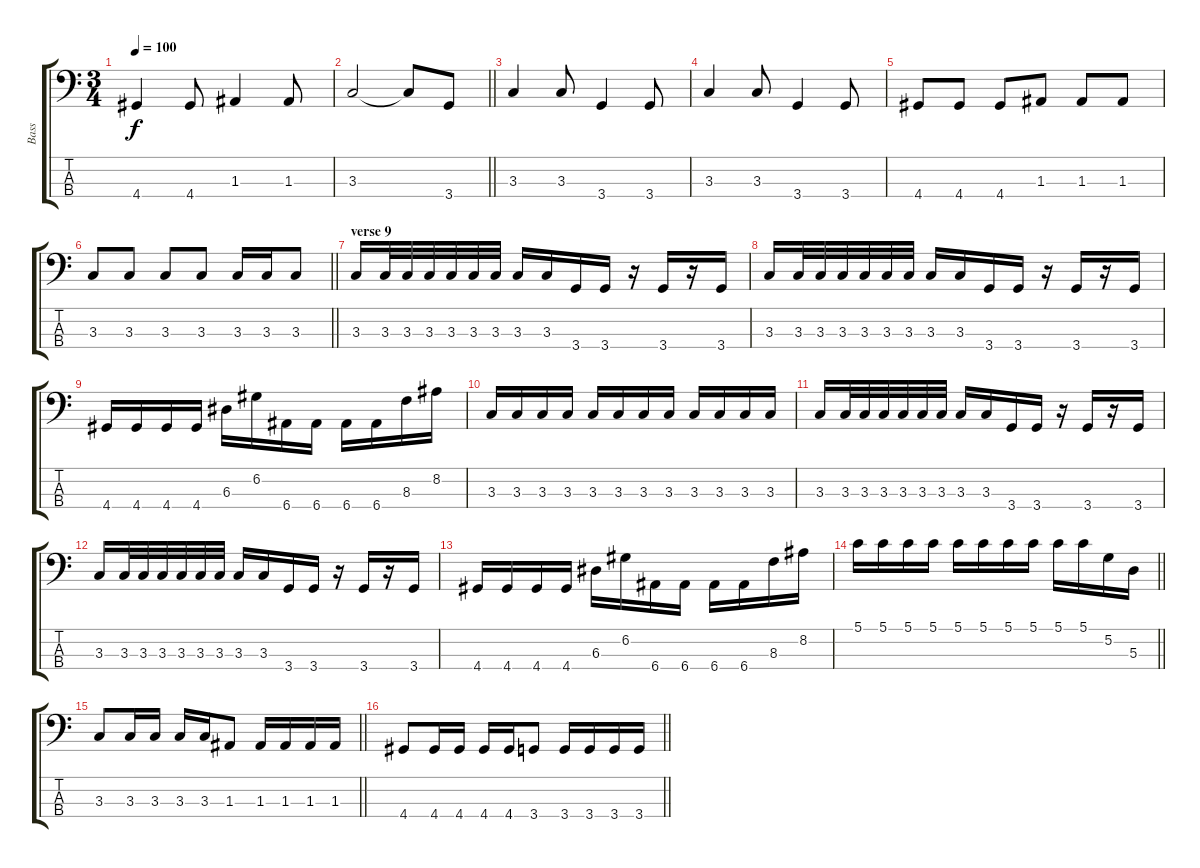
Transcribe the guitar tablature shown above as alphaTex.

\track ("Bass" "Bass") {instrument electricbassfinger}
\staff {score tabs}
\tuning (G2 D2 A1 E1) {hide}
\ts (3 4)
\tempo 100
\clef f4
\ks c
4.4.4{dy f} 4.4.8 1.3.4 1.3.8 |
\barLineRight lightlight
3.3.2 3.3{t}.8 3.4.8 |
3.3.4 3.3.8 3.4.4 3.4.8 |
3.3.4 3.3.8 3.4.4 3.4.8 |
4.4.8 4.4.8 4.4.8 1.3.8 1.3.8 1.3.8 |
\barLineRight lightlight
3.3.8 3.3.8 3.3.8 3.3.8 3.3.16 3.3.16 3.3.8 |
\section ("" "verse 9")
3.3.16 3.3.32 3.3.32 3.3.32 3.3.32 3.3.32 3.3.32 3.3.16 3.3.16 3.4.16 3.4.16 r.16 3.4.16 r.16 3.4.16 |
3.3.16 3.3.32 3.3.32 3.3.32 3.3.32 3.3.32 3.3.32 3.3.16 3.3.16 3.4.16 3.4.16 r.16 3.4.16 r.16 3.4.16 |
4.4.16 4.4.16 4.4.16 4.4.16 6.3.16 6.2.16 6.4.16 6.4.16 6.4.16 6.4.16 8.3.16 8.2.16 |
3.3.16 3.3.16 3.3.16 3.3.16 3.3.16 3.3.16 3.3.16 3.3.16 3.3.16 3.3.16 3.3.16 3.3.16 |
3.3.16 3.3.32 3.3.32 3.3.32 3.3.32 3.3.32 3.3.32 3.3.16 3.3.16 3.4.16 3.4.16 r.16 3.4.16 r.16 3.4.16 |
3.3.16 3.3.32 3.3.32 3.3.32 3.3.32 3.3.32 3.3.32 3.3.16 3.3.16 3.4.16 3.4.16 r.16 3.4.16 r.16 3.4.16 |
4.4.16 4.4.16 4.4.16 4.4.16 6.3.16 6.2.16 6.4.16 6.4.16 6.4.16 6.4.16 8.3.16 8.2.16 |
\barLineRight lightlight
5.1.16 5.1.16 5.1.16 5.1.16 5.1.16 5.1.16 5.1.16 5.1.16 5.1.16 5.1.16 5.2.16 5.3.16 |
\section ("" "")
\barLineRight lightlight
3.3.8 3.3.16 3.3.16 3.3.16 3.3.16 1.3.8 1.3.16 1.3.16 1.3.16 1.3.16 |
\barLineRight lightlight
4.4.8 4.4.16 4.4.16 4.4.16 4.4.16 3.4.8 3.4.16 3.4.16 3.4.16 3.4.16
